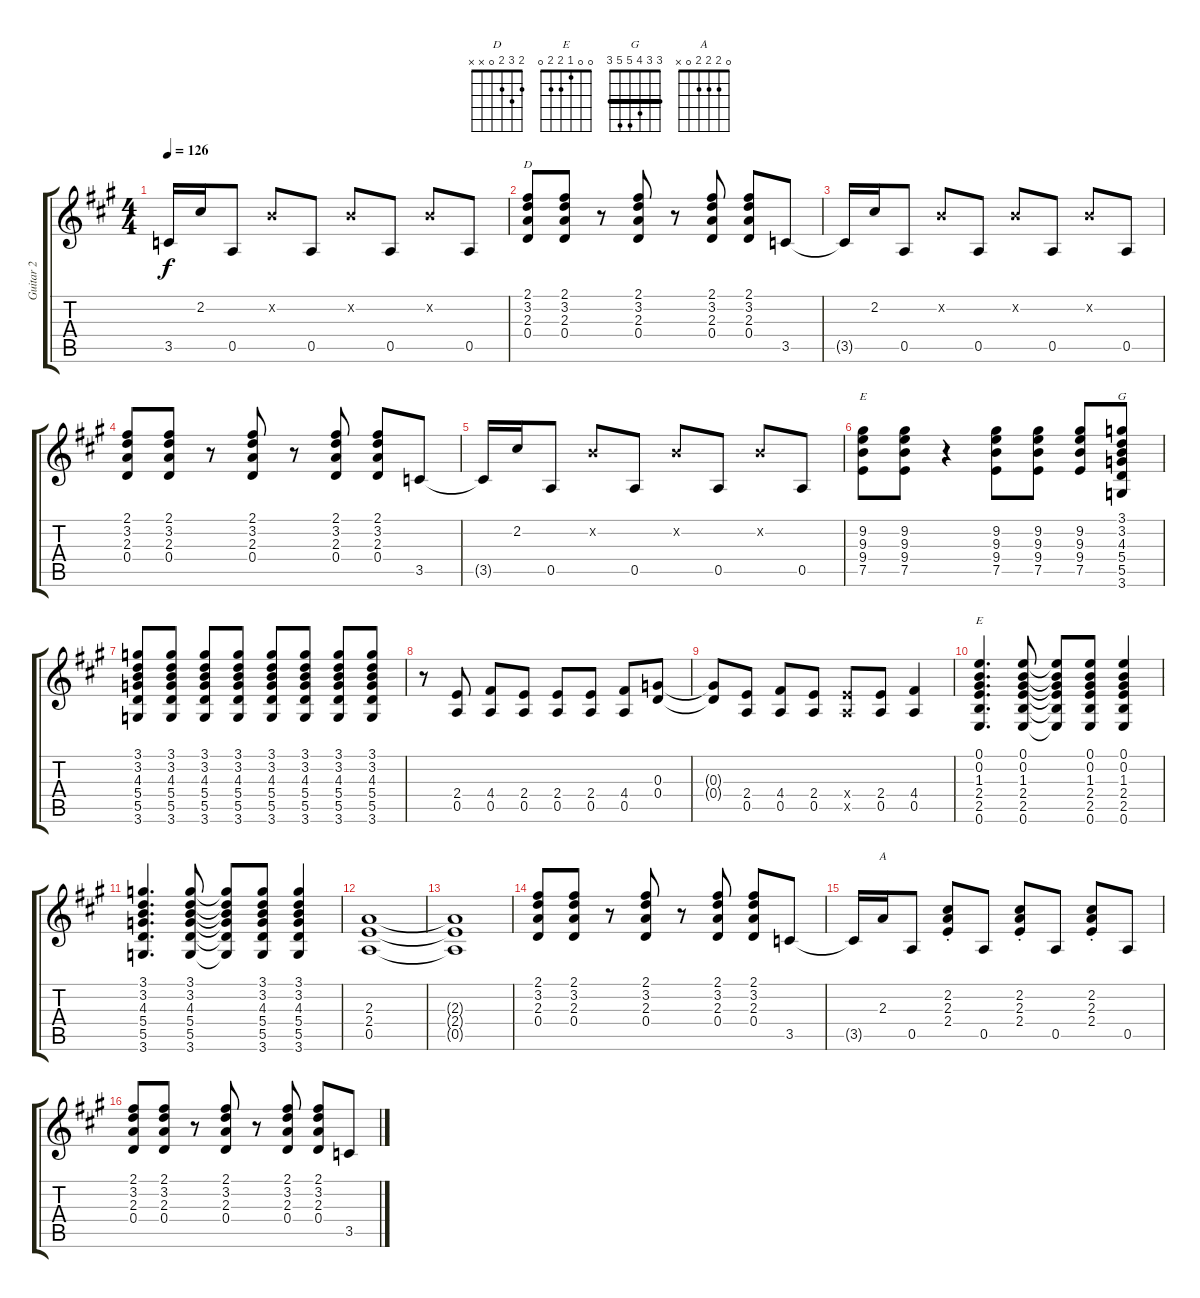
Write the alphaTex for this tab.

\track ("Guitar 2" "Guitar 2") {instrument distortionguitar}
\staff {score tabs}
\tuning (E4 B3 G3 D3 A2 E2) {hide}
\chord ("D" 2 3 2 0 x x)
\chord ("E" x 9 9 9 7 x) {firstfret 7 barre 9}
\chord ("G" 3 3 4 5 5 3) {barre 3}
\chord ("E" 0 0 1 2 2 0)
\chord ("A" 0 2 2 2 0 x)
\ts (4 4)
\tempo 126
\clef g2
\ks a
3.5{t}.16{dy f} 2.2.16 0.5.8 0.2{x}.8 0.5.8 0.2{x}.8 0.5.8 0.2{x}.8 0.5.8 |
(2.1 3.2 2.3 0.4).8{ch "D"} (2.1 3.2 2.3 0.4).8 r.8 (2.1 3.2 2.3 0.4).8 r.8 (2.1 3.2 2.3 0.4).8 (2.1 3.2 2.3 0.4).8 3.5.8 |
3.5{t}.16 2.2.16 0.5.8 0.2{x}.8 0.5.8 0.2{x}.8 0.5.8 0.2{x}.8 0.5.8 |
(2.1 3.2 2.3 0.4).8 (2.1 3.2 2.3 0.4).8 r.8 (2.1 3.2 2.3 0.4).8 r.8 (2.1 3.2 2.3 0.4).8 (2.1 3.2 2.3 0.4).8 3.5.8 |
3.5{t}.16 2.2.16 0.5.8 0.2{x}.8 0.5.8 0.2{x}.8 0.5.8 0.2{x}.8 0.5.8 |
(9.2 9.3 9.4 7.5).8{ch "E"} (9.2 9.3 9.4 7.5).8 r.4 (9.2 9.3 9.4 7.5).8 (9.2 9.3 9.4 7.5).8 (9.2 9.3 9.4 7.5).8 (3.1 3.2 4.3 5.4 5.5 3.6).8{ch "G"} |
(3.1 3.2 4.3 5.4 5.5 3.6).8 (3.1 3.2 4.3 5.4 5.5 3.6).8 (3.1 3.2 4.3 5.4 5.5 3.6).8 (3.1 3.2 4.3 5.4 5.5 3.6).8 (3.1 3.2 4.3 5.4 5.5 3.6).8 (3.1 3.2 4.3 5.4 5.5 3.6).8 (3.1 3.2 4.3 5.4 5.5 3.6).8 (3.1 3.2 4.3 5.4 5.5 3.6).8 |
r.8 (2.4 0.5).8 (4.4 0.5).8 (2.4 0.5).8 (2.4 0.5).8 (2.4 0.5).8 (4.4 0.5).8 (0.3 0.4).8 |
(0.3{t} 0.4{t}).8 (2.4 0.5).8 (4.4 0.5).8 (2.4 0.5).8 (2.4{x} 0.5{x}).8 (2.4 0.5).8 (4.4 0.5).4 |
(0.1 0.2 1.3 2.4 2.5 0.6).4{d ch "E"} (0.1 0.2 1.3 2.4 2.5 0.6).8 (0.1{t} 0.2{t} 1.3{t} 2.4{t} 2.5{t} 0.6{t}).8 (0.1 0.2 1.3 2.4 2.5 0.6).8 (0.1 0.2 1.3 2.4 2.5 0.6).4 |
(3.1 3.2 4.3 5.4 5.5 3.6).4{d} (3.1 3.2 4.3 5.4 5.5 3.6).8 (3.1{t} 3.2{t} 4.3{t} 5.4{t} 5.5{t} 3.6{t}).8 (3.1 3.2 4.3 5.4 5.5 3.6).8 (3.1 3.2 4.3 5.4 5.5 3.6).4 |
(2.3 2.4 0.5).1 |
(2.3{t} 2.4{t} 0.5{t}).1 |
(2.1 3.2 2.3 0.4).8 (2.1 3.2 2.3 0.4).8 r.8 (2.1 3.2 2.3 0.4).8 r.8 (2.1 3.2 2.3 0.4).8 (2.1 3.2 2.3 0.4).8 3.5.8 |
3.5{t}.16 2.3.16{ch "A"} 0.5.8 (2.2{st} 2.3{st} 2.4{st}).8 0.5.8 (2.2{st} 2.3{st} 2.4{st}).8 0.5.8 (2.2{st} 2.3{st} 2.4{st}).8 0.5.8 |
(2.1 3.2 2.3 0.4).8 (2.1 3.2 2.3 0.4).8 r.8 (2.1 3.2 2.3 0.4).8 r.8 (2.1 3.2 2.3 0.4).8 (2.1 3.2 2.3 0.4).8 3.5.8
